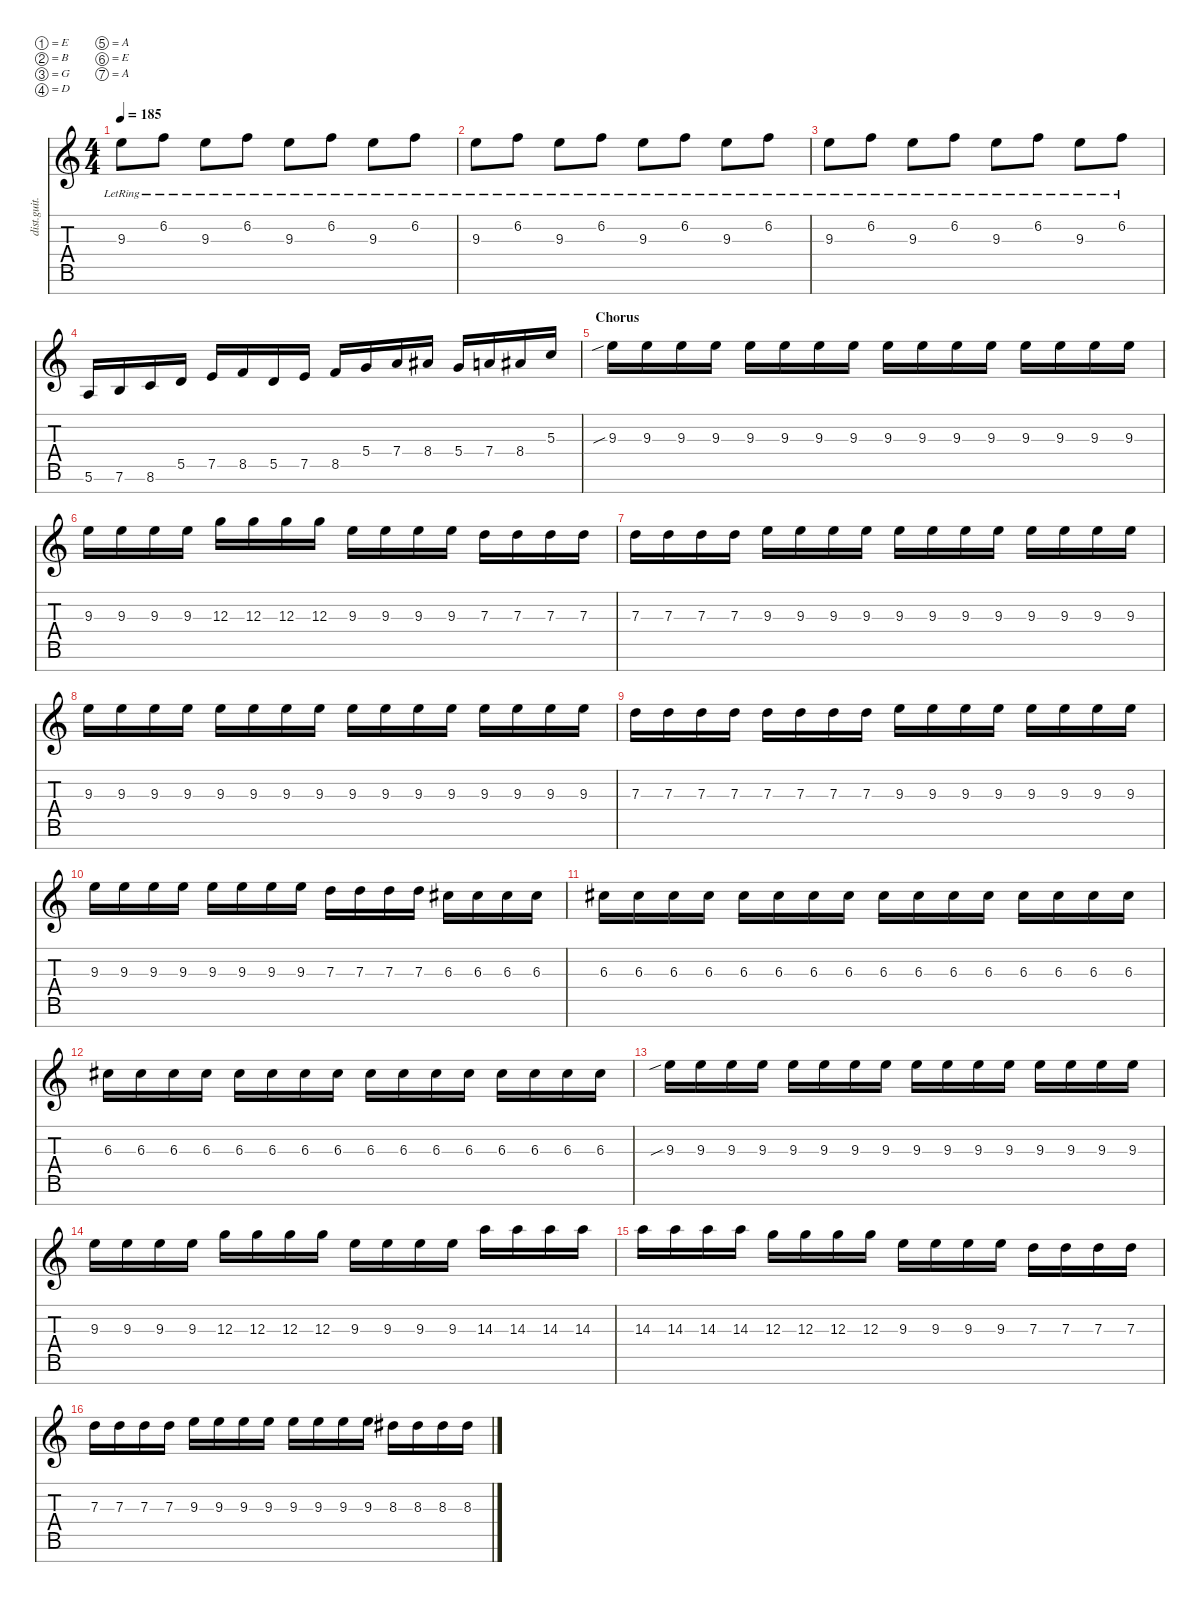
\defaultSystemsLayout 4
\hideDynamics
\bracketExtendMode nobrackets
\track ("Distortion Guitar - Zoli" "dist.guit.") {instrument distortionguitar}
\staff {score tabs}
\tuning (E4 B3 G3 D3 A2 E2 A1)
\ts (4 4)
\tempo 185
\clef g2
\ks c
9.3{lr}.8{dy mf} 6.2{lr}.8 9.3{lr}.8 6.2{lr}.8 9.3{lr}.8 6.2{lr}.8 9.3{lr}.8 6.2{lr}.8 |
9.3{lr}.8 6.2{lr}.8 9.3{lr}.8 6.2{lr}.8 9.3{lr}.8 6.2{lr}.8 9.3{lr}.8 6.2{lr}.8 |
9.3{lr}.8 6.2{lr}.8 9.3{lr}.8 6.2{lr}.8 9.3{lr}.8 6.2{lr}.8 9.3{lr}.8 6.2{lr}.8 |
5.6.16{dy ff} 7.6.16 8.6.16 5.5.16 7.5.16 8.5.16 5.5.16 7.5.16 8.5.16 5.4.16 7.4.16 8.4{acc #}.16 5.4.16 7.4.16 8.4{acc #}.16 5.3.16 |
\section ("" "Chorus")
9.3{sib}.16{dy mf} 9.3.16 9.3.16 9.3.16 9.3.16 9.3.16 9.3.16 9.3.16 9.3.16 9.3.16 9.3.16 9.3.16 9.3.16 9.3.16 9.3.16 9.3.16 |
9.3.16 9.3.16 9.3.16 9.3.16 12.3.16 12.3.16 12.3.16 12.3.16 9.3.16 9.3.16 9.3.16 9.3.16 7.3.16 7.3.16 7.3.16 7.3.16 |
7.3.16 7.3.16 7.3.16 7.3.16 9.3.16 9.3.16 9.3.16 9.3.16 9.3.16 9.3.16 9.3.16 9.3.16 9.3.16 9.3.16 9.3.16 9.3.16 |
9.3.16 9.3.16 9.3.16 9.3.16 9.3.16 9.3.16 9.3.16 9.3.16 9.3.16 9.3.16 9.3.16 9.3.16 9.3.16 9.3.16 9.3.16 9.3.16 |
7.3.16 7.3.16 7.3.16 7.3.16 7.3.16 7.3.16 7.3.16 7.3.16 9.3.16 9.3.16 9.3.16 9.3.16 9.3.16 9.3.16 9.3.16 9.3.16 |
9.3.16 9.3.16 9.3.16 9.3.16 9.3.16 9.3.16 9.3.16 9.3.16 7.3.16 7.3.16 7.3.16 7.3.16 6.3{acc #}.16 6.3{acc #}.16 6.3{acc #}.16 6.3{acc #}.16 |
6.3{acc #}.16 6.3{acc #}.16 6.3{acc #}.16 6.3{acc #}.16 6.3{acc #}.16 6.3{acc #}.16 6.3{acc #}.16 6.3{acc #}.16 6.3{acc #}.16 6.3{acc #}.16 6.3{acc #}.16 6.3{acc #}.16 6.3{acc #}.16 6.3{acc #}.16 6.3{acc #}.16 6.3{acc #}.16 |
6.3{acc #}.16 6.3{acc #}.16 6.3{acc #}.16 6.3{acc #}.16 6.3{acc #}.16 6.3{acc #}.16 6.3{acc #}.16 6.3{acc #}.16 6.3{acc #}.16 6.3{acc #}.16 6.3{acc #}.16 6.3{acc #}.16 6.3{acc #}.16 6.3{acc #}.16 6.3{acc #}.16 6.3{acc #}.16 |
9.3{sib}.16 9.3.16 9.3.16 9.3.16 9.3.16 9.3.16 9.3.16 9.3.16 9.3.16 9.3.16 9.3.16 9.3.16 9.3.16 9.3.16 9.3.16 9.3.16 |
9.3.16 9.3.16 9.3.16 9.3.16 12.3.16 12.3.16 12.3.16 12.3.16 9.3.16 9.3.16 9.3.16 9.3.16 14.3.16 14.3.16 14.3.16 14.3.16 |
14.3.16 14.3.16 14.3.16 14.3.16 12.3.16 12.3.16 12.3.16 12.3.16 9.3.16 9.3.16 9.3.16 9.3.16 7.3.16 7.3.16 7.3.16 7.3.16 |
7.3.16 7.3.16 7.3.16 7.3.16 9.3.16 9.3.16 9.3.16 9.3.16 9.3.16 9.3.16 9.3.16 9.3.16 8.3{acc #}.16 8.3{acc #}.16 8.3{acc #}.16 8.3{acc #}.16
